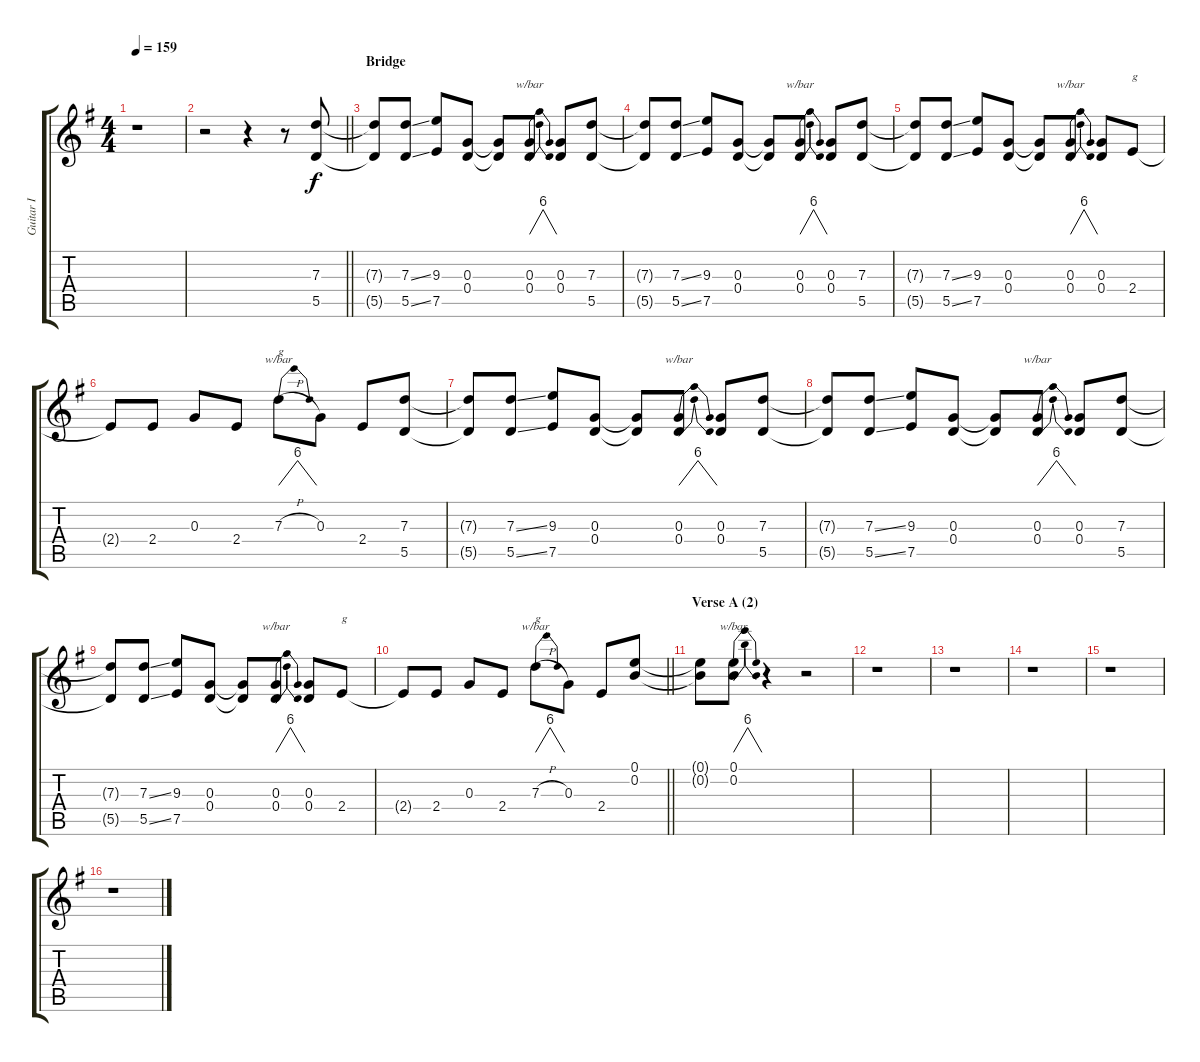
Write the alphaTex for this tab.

\track ("Guitar I" "Guitar I") {instrument distortionguitar}
\staff {score tabs}
\tuning (E4 B3 G3 D3 A2 E2) {hide}
\ts (4 4)
\tempo 159
\clef g2
\ks g
r.1{dy f} |
\barLineRight lightlight
r.2 r.4 r.8 (7.3 5.5).8 |
\section ("" "Bridge")
(7.3{t} 5.5{t}).8 (7.3{ss} 5.5{ss}).8 (9.3 7.5).8 (0.3 0.4).8 (0.3{t} 0.4{t}).8 (0.3 0.4).8{tbe (dip default 0 0 30 24 60 0)} (0.3 0.4).8 (7.3 5.5).8 |
(7.3{t} 5.5{t}).8 (7.3{ss} 5.5{ss}).8 (9.3 7.5).8 (0.3 0.4).8 (0.3{t} 0.4{t}).8 (0.3 0.4).8{tbe (dip default 0 0 30 24 60 0)} (0.3 0.4).8 (7.3 5.5).8 |
(7.3{t} 5.5{t}).8 (7.3{ss} 5.5{ss}).8 (9.3 7.5).8 (0.3 0.4).8 (0.3{t} 0.4{t}).8 (0.3 0.4).8{tbe (dip default 0 0 30 24 60 0)} (0.3 0.4).8 2.4.8{txt "g"} |
2.4{t}.8 2.4.8 0.3.8 2.4.8 7.3{h}.8{tbe (dip default 0 0 30 24 60 0) txt "g"} 0.3.8 2.4.8 (7.3 5.5).8 |
(7.3{t} 5.5{t}).8 (7.3{ss} 5.5{ss}).8 (9.3 7.5).8 (0.3 0.4).8 (0.3{t} 0.4{t}).8 (0.3 0.4).8{tbe (dip default 0 0 30 24 60 0)} (0.3 0.4).8 (7.3 5.5).8 |
(7.3{t} 5.5{t}).8 (7.3{ss} 5.5{ss}).8 (9.3 7.5).8 (0.3 0.4).8 (0.3{t} 0.4{t}).8 (0.3 0.4).8{tbe (dip default 0 0 30 24 60 0)} (0.3 0.4).8 (7.3 5.5).8 |
(7.3{t} 5.5{t}).8 (7.3{ss} 5.5{ss}).8 (9.3 7.5).8 (0.3 0.4).8 (0.3{t} 0.4{t}).8 (0.3 0.4).8{tbe (dip default 0 0 30 24 60 0)} (0.3 0.4).8 2.4.8{txt "g"} |
\barLineRight lightlight
2.4{t}.8 2.4.8 0.3.8 2.4.8 7.3{h}.8{tbe (dip default 0 0 30 24 60 0) txt "g"} 0.3.8 2.4.8 (0.1 0.2).8 |
\section ("" "Verse A (2)")
(0.1{t} 0.2{t}).8 (0.1 0.2).8{tbe (dip default 0 0 30 24 60 0)} r.4 r.2 |
r.1 |
r.1 |
r.1 |
r.1 |
r.1
